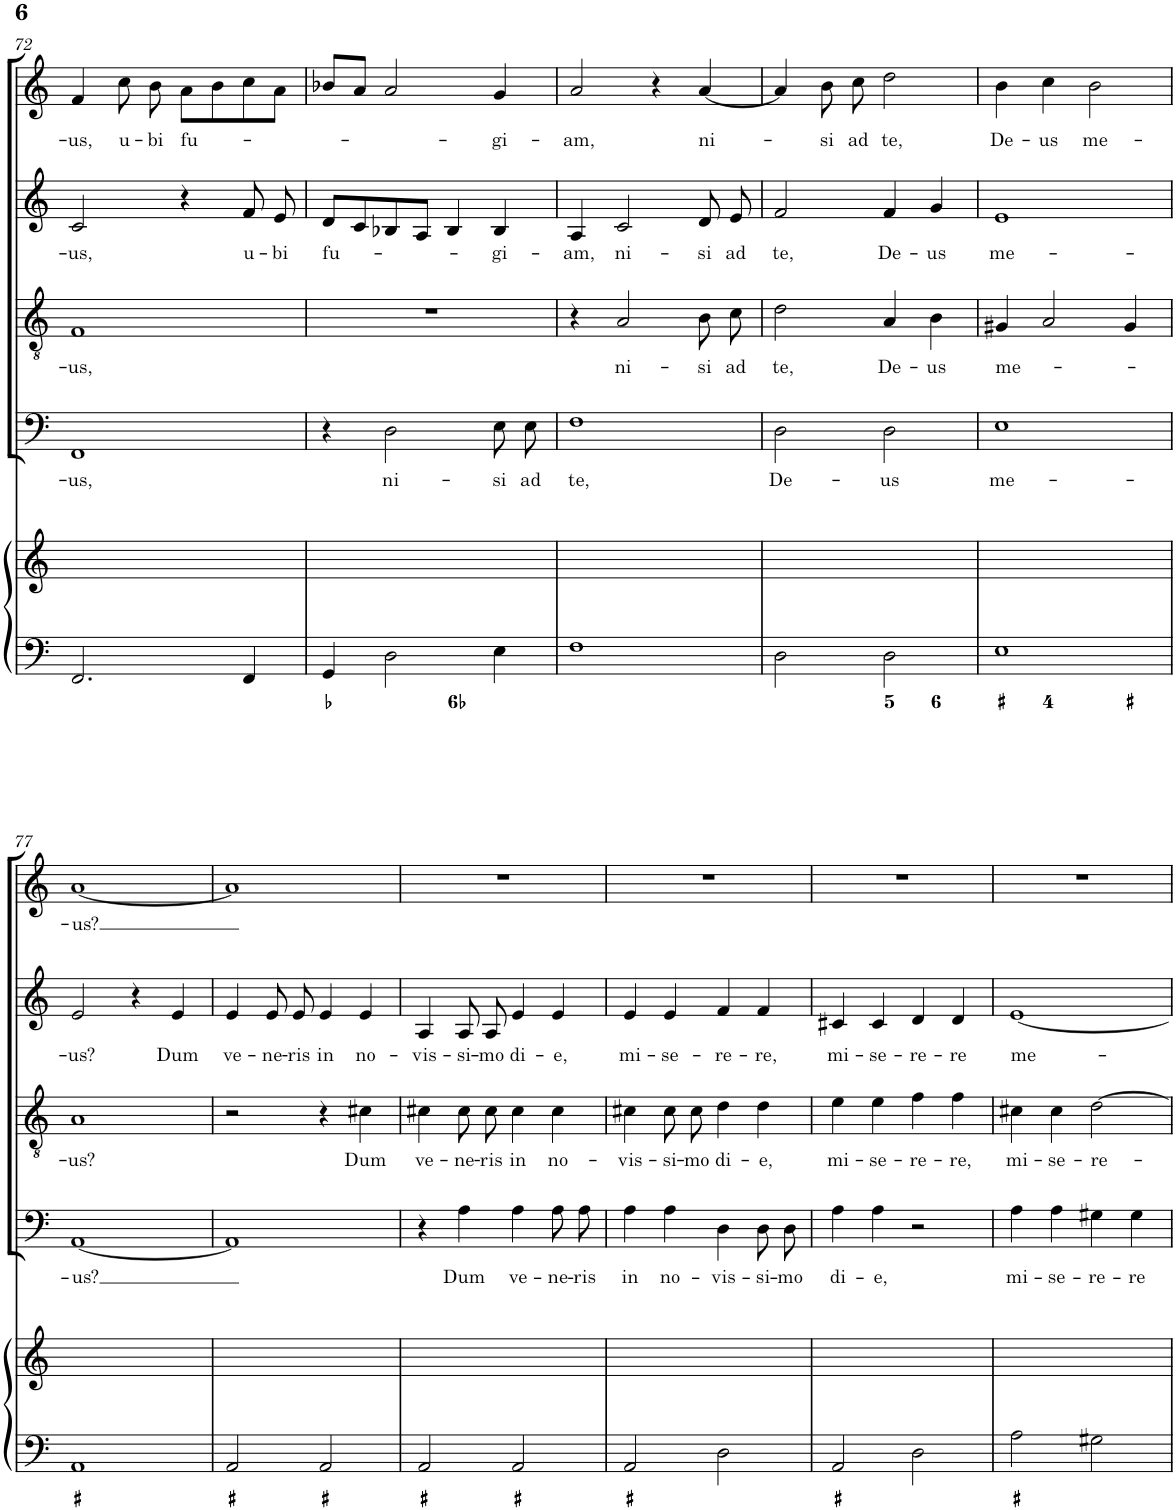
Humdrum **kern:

**kern	**kern	**kern	**text	**kern	**text	**kern	**text	**kern	**text
*part5	*part5	*part4	*part4	*part3	*part3	*part2	*part2	*part1	*part1
*staff6	*staff5	*staff4	*staff4	*staff3	*staff3	*staff2	*staff2	*staff1	*staff1
*I"Continuo	*	*I"Bass	*	*I"Tenor	*	*I"Alto	*	*I"Soprano	*
!!LO:PB:g=z
*clefF4	*clefG2	*clefF4	*	*clefGv2	*	*clefG2	*	*clefG2	*
*k[]	*k[]	*k[]	*	*k[]	*	*k[]	*	*k[]	*
*M2/2	*M2/2	*M2/2	*	*M2/2	*	*M2/2	*	*M2/2	*
*met(c|)	*met(c|)	*met(c|)	*	*met(c|)	*	*met(c|)	*	*met(c|)	*
=72	=72	=72	=72	=72	=72	=72	=72	=72	=72
!	!	!	!LO:LY:b	!	!LO:LY:b	!	!LO:LY:b	!	!LO:LY:b
2.FF/	1ryy	1FF	-us,	1F	-us,	2c/	-us,	4f/	-us,
!	!	!	!	!	!	!	!	!	!LO:LY:b
.	.	.	.	.	.	.	.	8cc\	u-
!	!	!	!	!	!	!	!	!	!LO:LY:b
.	.	.	.	.	.	.	.	8b\	-bi
!	!	!	!	!	!	!	!	!	!LO:LY:b
.	.	.	.	.	.	4r	.	8a\L	fu-
.	.	.	.	.	.	.	.	8b\	.
!	!	!	!	!	!	!	!LO:LY:b	!	!
4FF/	.	.	.	.	.	8f/	u-	8cc\	.
!	!	!	!	!	!	!	!LO:LY:b	!	!
.	.	.	.	.	.	8e/	-bi	8a\J	.
=73	=73	=73	=73	=73	=73	=73	=73	=73	=73
!	!	!	!	!	!	!	!LO:LY:b	!	!
4GG/	1ryy	4r	.	1r	.	8d/L	fu-	8b-X/L	.
.	.	.	.	.	.	8c/	.	8a/J	.
!	!	!	!LO:LY:b	!	!	!	!	!	!
2D\	.	2D\	ni-	.	.	8B-X/	.	2a/	.
.	.	.	.	.	.	8A/J	.	.	.
.	.	.	.	.	.	4B-/	.	.	.
!	!	!	!LO:LY:b	!	!	!	!LO:LY:b	!	!LO:LY:b
4E\	.	8E\L	-si	.	.	4B-/	-gi-	4g/	-gi-
!	!	!	!LO:LY:b	!	!	!	!	!	!
.	.	8E\J	ad	.	.	.	.	.	.
=74	=74	=74	=74	=74	=74	=74	=74	=74	=74
!	!	!	!LO:LY:b	!	!	!	!LO:LY:b	!	!LO:LY:b
1F	1ryy	1F	te,	4r	.	4A/	-am,	2a/	-am,
!	!	!	!	!	!LO:LY:b	!	!LO:LY:b	!	!
.	.	.	.	2A/	ni-	2c/	ni-	.	.
.	.	.	.	.	.	.	.	4r	.
!	!	!	!	!	!LO:LY:b	!	!LO:LY:b	!	!LO:LY:b
.	.	.	.	8B\L	-si	8d/	-si	[4a/	ni-
!	!	!	!	!	!LO:LY:b	!	!LO:LY:b	!	!
.	.	.	.	8c\J	ad	8e/	ad	.	.
=75	=75	=75	=75	=75	=75	=75	=75	=75	=75
!	!	!	!LO:LY:b	!	!LO:LY:b	!	!LO:LY:b	!	!
2D\	1ryy	2D\	De-	2d\	te,	2f/	te,	4a/]	.
!	!	!	!	!	!	!	!	!	!LO:LY:b
.	.	.	.	.	.	.	.	8b\	-si
!	!	!	!	!	!	!	!	!	!LO:LY:b
.	.	.	.	.	.	.	.	8cc\	ad
!	!	!	!LO:LY:b	!	!LO:LY:b	!	!LO:LY:b	!	!LO:LY:b
2D\	.	2D\	-us	4A/	De-	4f/	De-	2dd\	te,
!	!	!	!	!	!LO:LY:b	!	!LO:LY:b	!	!
.	.	.	.	4B\	-us	4g/	-us	.	.
=76	=76	=76	=76	=76	=76	=76	=76	=76	=76
!	!	!	!LO:LY:b	!	!LO:LY:b	!	!LO:LY:b	!	!LO:LY:b
1E	1ryy	1E	me-	4G#X/	me-	1e	me-	4b\	De-
!	!	!	!	!	!	!	!	!	!LO:LY:b
.	.	.	.	2A/	.	.	.	4cc\	-us
!	!	!	!	!	!	!	!	!	!LO:LY:b
.	.	.	.	.	.	.	.	2b\	me-
.	.	.	.	4G#/	.	.	.	.	.
!!LO:LB:g=z
=77	=77	=77	=77	=77	=77	=77	=77	=77	=77
!	!	!	!LO:LY:b	!	!LO:LY:b	!	!LO:LY:b	!	!LO:LY:b
1AA	1ryy	[1AA	-us?	1A	-us?	2e/	-us?	[1a	-us?
.	.	.	.	.	.	4r	.	.	.
!	!	!	!	!	!	!	!LO:LY:b	!	!
.	.	.	.	.	.	4e/	Dum	.	.
=78	=78	=78	=78	=78	=78	=78	=78	=78	=78
!	!	!	!	!	!	!	!LO:LY:b	!	!
2AA/	1ryy	1AA]	.	2r	.	4e/	ve-	1a]	.
!	!	!	!	!	!	!	!LO:LY:b	!	!
.	.	.	.	.	.	8e/	-ne-	.	.
!	!	!	!	!	!	!	!LO:LY:b	!	!
.	.	.	.	.	.	8e/	-ris	.	.
!	!	!	!	!	!	!	!LO:LY:b	!	!
2AA/	.	.	.	4r	.	4e/	in	.	.
!	!	!	!	!	!LO:LY:b	!	!LO:LY:b	!	!
.	.	.	.	4c#X\	Dum	4e/	no-	.	.
=79	=79	=79	=79	=79	=79	=79	=79	=79	=79
!	!	!	!	!	!LO:LY:b	!	!LO:LY:b	!	!
2AA/	1ryy	4r	.	4c#X\	ve-	4A/	-vis-	1r	.
!	!	!	!LO:LY:b	!	!LO:LY:b	!	!LO:LY:b	!	!
.	.	4A\	Dum	8c#\L	-ne-	8A/	-si-	.	.
!	!	!	!	!	!LO:LY:b	!	!LO:LY:b	!	!
.	.	.	.	8c#\J	-ris	8A/	-mo	.	.
!	!	!	!LO:LY:b	!	!LO:LY:b	!	!LO:LY:b	!	!
2AA/	.	4A\	ve-	4c#\	in	4e/	di-	.	.
!	!	!	!LO:LY:b	!	!LO:LY:b	!	!LO:LY:b	!	!
.	.	8A\L	-ne-	4c#\	no-	4e/	-e,	.	.
!	!	!	!LO:LY:b	!	!	!	!	!	!
.	.	8A\J	-ris	.	.	.	.	.	.
=80	=80	=80	=80	=80	=80	=80	=80	=80	=80
!	!	!	!LO:LY:b	!	!LO:LY:b	!	!LO:LY:b	!	!
2AA/	1ryy	4A\	in	4c#X\	-vis-	4e/	mi-	1r	.
!	!	!	!LO:LY:b	!	!LO:LY:b	!	!LO:LY:b	!	!
.	.	4A\	no-	8c#\L	-si-	4e/	-se-	.	.
!	!	!	!	!	!LO:LY:b	!	!	!	!
.	.	.	.	8c#\J	-mo	.	.	.	.
!	!	!	!LO:LY:b	!	!LO:LY:b	!	!LO:LY:b	!	!
2D\	.	4D\	-vis-	4d\	di-	4f/	-re-	.	.
!	!	!	!LO:LY:b	!	!LO:LY:b	!	!LO:LY:b	!	!
.	.	8D\L	-si-	4d\	-e,	4f/	-re,	.	.
!	!	!	!LO:LY:b	!	!	!	!	!	!
.	.	8D\J	-mo	.	.	.	.	.	.
=81	=81	=81	=81	=81	=81	=81	=81	=81	=81
!	!	!	!LO:LY:b	!	!LO:LY:b	!	!LO:LY:b	!	!
2AA/	1ryy	4A\	di-	4e\	mi-	4c#X/	mi-	1r	.
!	!	!	!LO:LY:b	!	!LO:LY:b	!	!LO:LY:b	!	!
.	.	4A\	-e,	4e\	-se-	4c#/	-se-	.	.
!	!	!	!	!	!LO:LY:b	!	!LO:LY:b	!	!
2D\	.	2r	.	4f\	-re-	4d/	-re-	.	.
!	!	!	!	!	!LO:LY:b	!	!LO:LY:b	!	!
.	.	.	.	4f\	-re,	4d/	-re	.	.
=82	=82	=82	=82	=82	=82	=82	=82	=82	=82
!	!	!	!LO:LY:b	!	!LO:LY:b	!	!LO:LY:b	!	!
2A\	1ryy	4A\	mi-	4c#X\	mi-	[1e	me-	1r	.
!	!	!	!LO:LY:b	!	!LO:LY:b	!	!	!	!
.	.	4A\	-se-	4c#\	-se-	.	.	.	.
!	!	!	!LO:LY:b	!	!LO:LY:b	!	!	!	!
2G#X\	.	4G#X\	-re-	[2d\	-re-	.	.	.	.
!	!	!	!LO:LY:b	!	!	!	!	!	!
.	.	4G#\	-re	.	.	.	.	.	.
=	=	=	=	=	=	=	=	=	=
*-	*-	*-	*-	*-	*-	*-	*-	*-	*-
